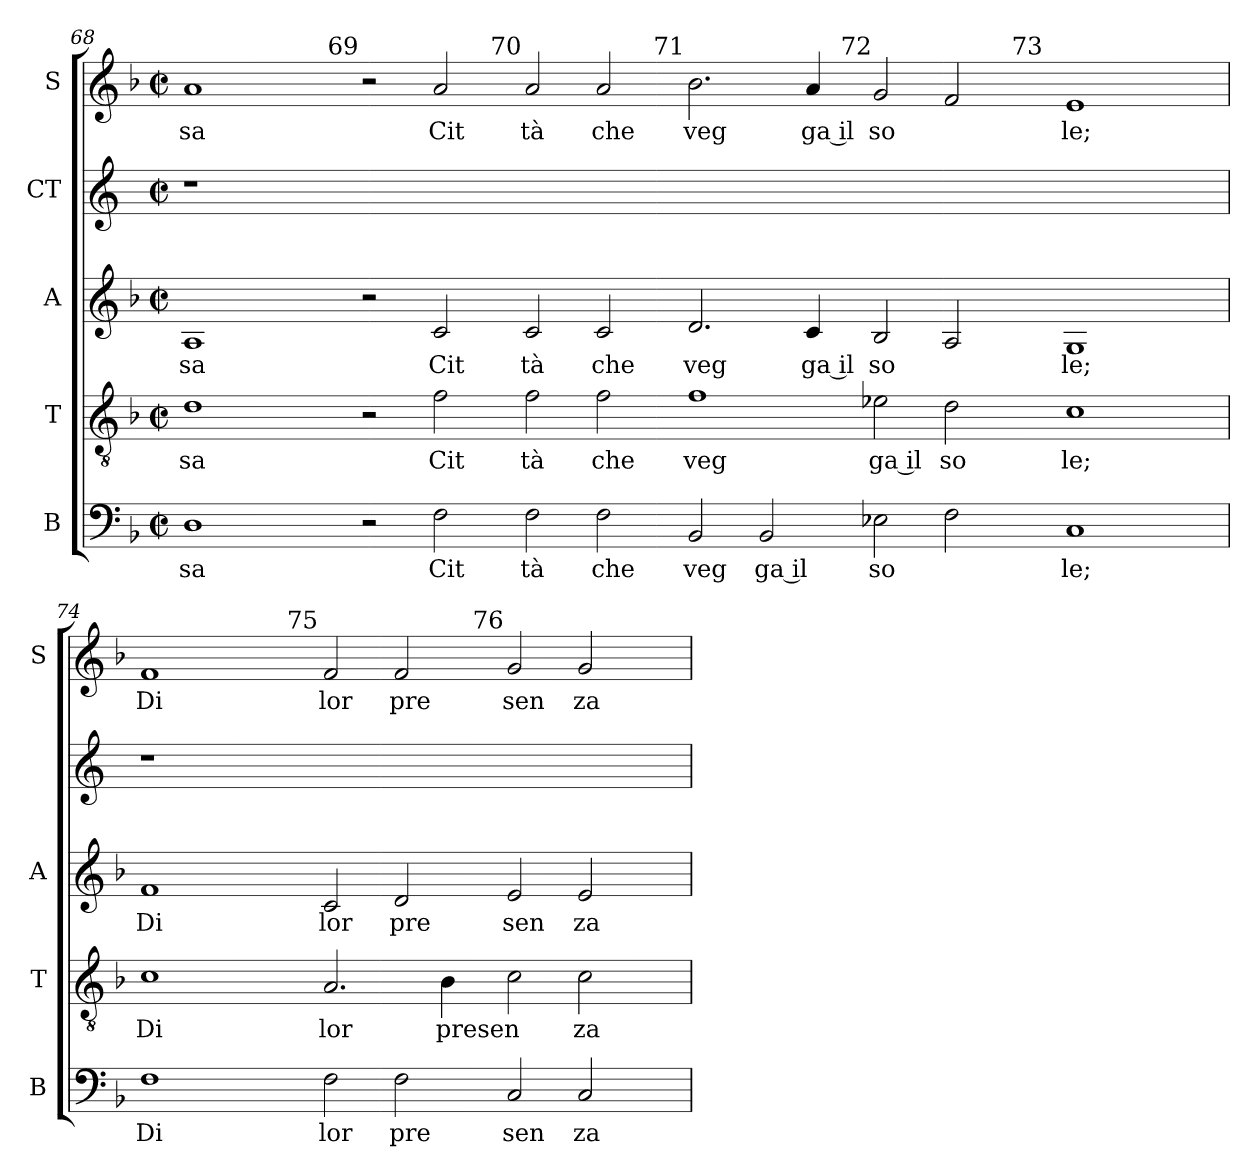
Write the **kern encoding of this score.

**kern	**text	**kern	**text	**kern	**text	**kern	**kern	**text
*part5	*part5	*part4	*part4	*part3	*part3	*part2	*part1	*part1
*staff5	*staff5	*staff4	*staff4	*staff3	*staff3	*staff2	*staff1	*staff1
*I"B	*	*I"T	*	*I"A	*	*I"CT	*I"S	*
*I'B	*	*I'T	*	*I'A	*	*	*I'S	*
!!LO:LB:g=z
*clefF4	*	*clefGv2	*	*clefG2	*	*clefG2	*clefG2	*
*k[b-]	*	*k[b-]	*	*k[b-]	*	*	*k[b-]	*
*F:	*	*F:	*	*F:	*	*	*F:	*
*M2/2	*	*M2/2	*	*M2/2	*	*M2/2	*M2/2	*
*met(c|)	*	*met(c|)	*	*met(c|)	*	*met(c|)	*met(c|)	*
=68	=68	=68	=68	=68	=68	=68	=68	=68
!	!LO:LY:b:cj	!	!LO:LY:b:cj	!	!LO:LY:b:cj	!	!	!LO:LY:b:cj
*	*	*	*	*	*	*	*^	*
*	*	*	*	*	*	*	*	*^	*
*	*	*	*	*	*	*	*	*	*^	*
1D	-sa	1d	-sa	1A	sa	1r	1a	2ryy	1ryy	1ryy	sa
.	.	.	.	.	.	.	.	4ryy	.	.	.
.	.	.	.	.	.	.	.	16.ryy	.	.	.
!	!	!	!	!	!	!	!	!LO:TX:a:t=69	!	!	!
.	.	.	.	.	.	.	.	1ryy	.	.	.
2r	.	2r	.	2r	.	00ryy	2r	.	1ryy	1ryy	.
!	!LO:LY:b:cj	!	!LO:LY:b:cj	!	!LO:LY:b:cj	!	!	!	!	!	!LO:LY:b:cj
2F\	Cit	2f\	Cit	2c/	Cit	.	2a/	.	.	.	Cit
!	!	!	!	!	!	!	!	!LO:TX:a:t=70	!	!	!
.	.	.	.	.	.	.	.	1ryy	.	.	.
!	!LO:LY:b:cj	!	!LO:LY:b:cj	!	!LO:LY:b:cj	!	!	!	!	!	!LO:LY:b:cj
2F\	tà	2f\	tà	2c/	tà	.	2a/	.	1ryy	1ryy	tà
!	!LO:LY:b:cj	!	!LO:LY:b:cj	!	!LO:LY:b:cj	!	!	!	!	!	!LO:LY:b:cj
2F\	che	2f\	che	2c/	che	.	2a/	.	.	.	che
!	!	!	!	!	!	!	!	!LO:TX:a:t=71	!	!	!
.	.	.	.	.	.	.	.	1ryy	.	.	.
!	!LO:LY:b:cj	!	!LO:LY:b:cj	!	!LO:LY:b:cj	!	!	!	!	!	!LO:LY:b:cj
2BB-/	veg	1f	veg	2.d/	veg	.	2.b-\	.	2ryy	1ryy	veg
!	!LO:LY:b:rj	!	!	!	!	!	!	!	!	!	!
2BB-/	ga il	.	.	.	.	.	.	.	4ryy	.	.
!	!	!	!	!	!LO:LY:b:rj	!	!	!	!	!	!LO:LY:b:rj
.	.	.	.	4c/	ga il	.	4a/	.	16..ryy	.	ga il
.	.	.	.	.	.	.	.	1ryy	.	.	.
!	!	!	!	!	!	!	!	!	!LO:TX:a:t=72	!	!
.	.	.	.	.	.	.	.	.	1ryy	.	.
!	!LO:LY:b:cj	!	!LO:LY:b:rj	!	!LO:LY:b:cj	!	!	!	!	!	!LO:LY:b:cj
2E-X\	so	2e-X\	ga il	2B-/	so	.	2g/	.	.	2ryy	so
!	!	!	!LO:LY:b:cj	!	!	!	!	!	!	!	!
2F\	.	2d\	so	2A/	.	.	2f/	.	.	4ryy	.
.	.	.	.	.	.	.	.	.	.	16ryy	.
!	!	!	!	!	!	!	!	!	!	!LO:TX:a:t=73	!
.	.	.	.	.	.	.	.	.	.	1ryy	.
.	.	.	.	.	.	.	.	1ryy	.	.	.
.	.	.	.	.	.	.	.	.	1ryy	.	.
!	!LO:LY:b:cj	!	!LO:LY:b:cj	!	!LO:LY:b:cj	!	!	!	!	!	!LO:LY:b:cj
1C	le;	1c	le;	1G	le;	1ryy	1e	.	.	.	le;
.	.	.	.	.	.	.	.	.	.	8.ryy	.
.	.	.	.	.	.	.	.	8ryy	.	.	.
.	.	.	.	.	.	.	.	.	8ryy	.	.
.	.	.	.	.	.	.	.	32ryy	.	.	.
.	.	.	.	.	.	.	.	.	64ryy	.	.
=74	=74	=74	=74	=74	=74	=74	=74	=74	=74	=74	=74
!	!LO:LY:b:cj	!	!LO:LY:b:cj	!	!LO:LY:b:cj	!	!	!	!	!	!LO:LY:b:cj
*	*	*	*	*	*	*	*	*	*v	*v	*
1F	Di	1c	Di	1f	Di	1r	1f	2ryy	1ryy	Di
.	.	.	.	.	.	.	.	4ryy	.	.
.	.	.	.	.	.	.	.	16ryy	.	.
.	.	.	.	.	.	.	.	64ryy	.	.
!	!	!	!	!	!	!	!	!LO:TX:a:t=75	!	!
.	.	.	.	.	.	.	.	1ryy	.	.
!	!LO:LY:b:cj	!	!LO:LY:b:cj	!	!LO:LY:b:cj	!	!	!	!	!LO:LY:b:cj
2F\	lor	2.A/	lor	2c/	lor	0ryy	2f/	.	2ryy	lor
!	!LO:LY:b:cj	!	!	!	!LO:LY:b:cj	!	!	!	!	!LO:LY:b:cj
2F\	pre	.	.	2d/	pre	.	2f/	.	4ryy	pre
!	!	!	!LO:LY:b	!	!	!	!	!	!	!
.	.	4B-\	presen	.	.	.	.	.	16.ryy	.
.	.	.	.	.	.	.	.	1ryy	.	.
!	!	!	!	!	!	!	!	!	!LO:TX:a:t=76	!
.	.	.	.	.	.	.	.	.	1ryy	.
!	!LO:LY:b:cj	!	!	!	!LO:LY:b:cj	!	!	!	!	!LO:LY:b:cj
2C/	sen	2c\	.	2e/	sen	.	2g/	.	.	sen
!	!LO:LY:b:cj	!	!LO:LY:b:cj	!	!LO:LY:b:cj	!	!	!	!	!LO:LY:b:cj
2C/	za	2c\	za	2e/	za	.	2g/	.	.	za
.	.	.	.	.	.	.	.	8ryy	.	.
.	.	.	.	.	.	.	.	.	8ryy	.
.	.	.	.	.	.	.	.	32.ryy	.	.
.	.	.	.	.	.	.	.	.	32ryy	.
*	*	*	*	*	*	*	*v	*v	*v	*
=	=	=	=	=	=	=	=	=
*-	*-	*-	*-	*-	*-	*-	*-	*-
